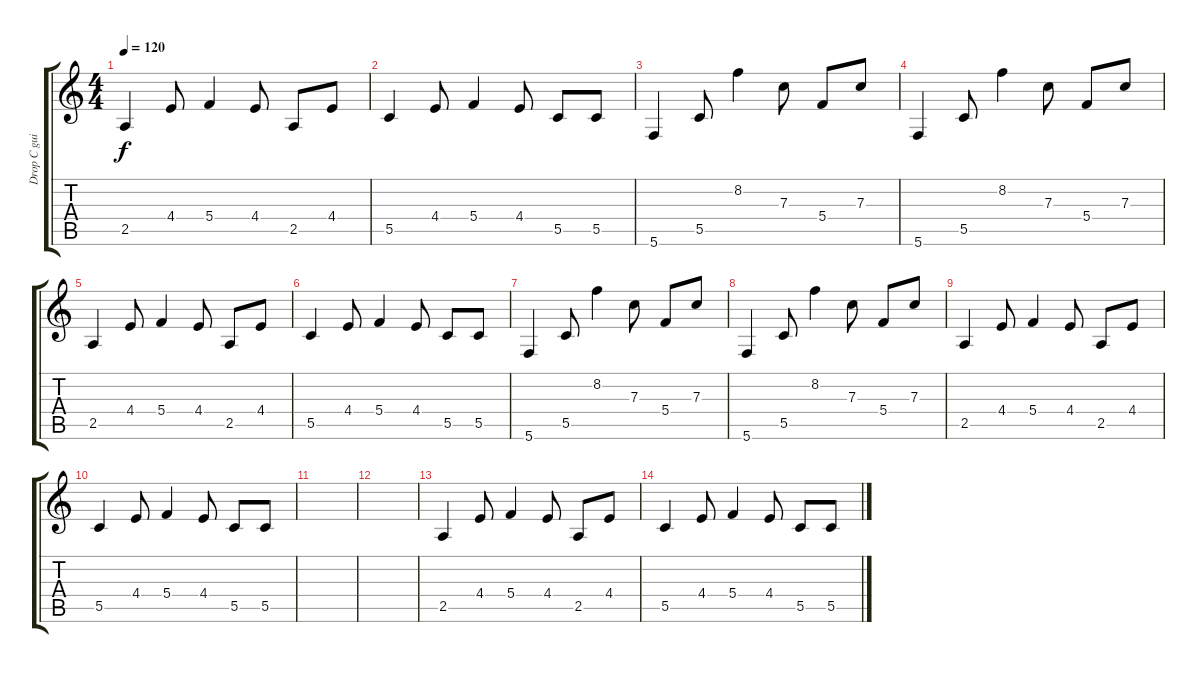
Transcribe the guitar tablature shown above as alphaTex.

\track ("Drop C guitar - Bill" "Drop C gui") {instrument electricguitarjazz}
\staff {score tabs}
\tuning (D4 A3 F3 C3 G2 C2) {hide}
\ts (4 4)
\tempo 120
\clef g2
\ks c
2.5.4{dy f instrument electricguitarjazz} 4.4.8 5.4.4 4.4.8 2.5.8 4.4.8 |
5.5.4 4.4.8 5.4.4 4.4.8 5.5.8 5.5.8 |
5.6.4 5.5.8 8.2.4 7.3.8 5.4.8 7.3.8 |
5.6.4 5.5.8 8.2.4 7.3.8 5.4.8 7.3.8 |
2.5.4 4.4.8 5.4.4 4.4.8 2.5.8 4.4.8 |
5.5.4 4.4.8 5.4.4 4.4.8 5.5.8 5.5.8 |
5.6.4 5.5.8 8.2.4 7.3.8 5.4.8 7.3.8 |
5.6.4 5.5.8 8.2.4 7.3.8 5.4.8 7.3.8 |
2.5.4 4.4.8 5.4.4 4.4.8 2.5.8 4.4.8 |
5.5.4 4.4.8 5.4.4 4.4.8 5.5.8 5.5.8 |
|
|
2.5.4 4.4.8 5.4.4 4.4.8 2.5.8 4.4.8 |
5.5.4 4.4.8 5.4.4 4.4.8 5.5.8 5.5.8
